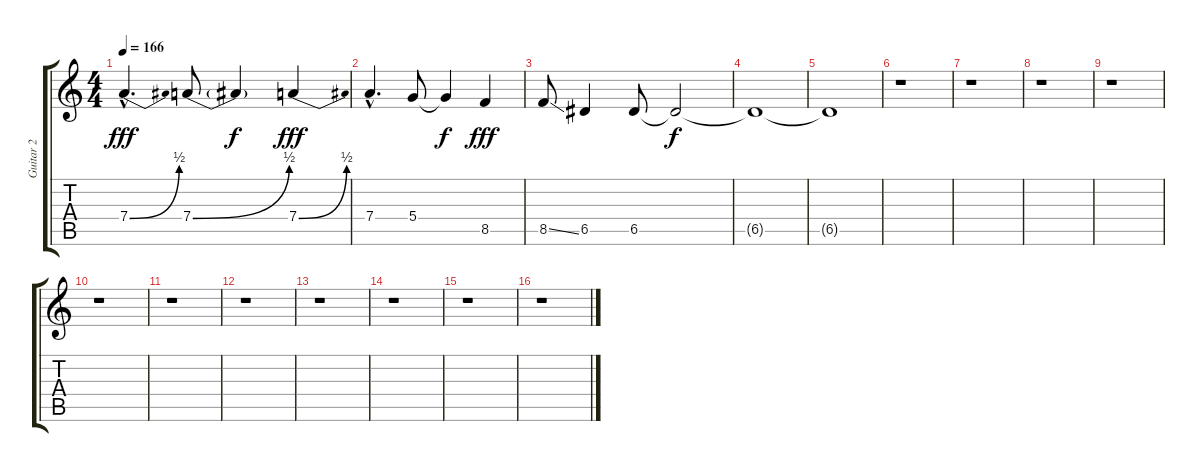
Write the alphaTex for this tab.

\track ("Guitar 2" "Guitar 2") {instrument distortionguitar}
\staff {score tabs}
\tuning (E4 B3 G3 D3 A2 E2) {hide}
\ts (4 4)
\tempo 166
\clef g2
\ks c
7.4{be (bend 0 0 60 2) hac}.4{d dy fff} 7.4{be (bend 0 0 60 2)}.8 7.4{t}.4{dy f} 7.4{be (bend 0 0 60 2)}.4{dy fff} |
7.4{hac}.4{d} 5.4.8 5.4{t}.4{dy f} 8.5.4{dy fff} |
8.5{ss}.8 6.5.4 6.5.8 6.5{t}.2{dy f} |
6.5{t}.1 |
6.5{t}.1 |
r.1 |
r.1 |
r.1 |
r.1 |
r.1 |
r.1 |
r.1 |
r.1 |
r.1 |
r.1 |
r.1
